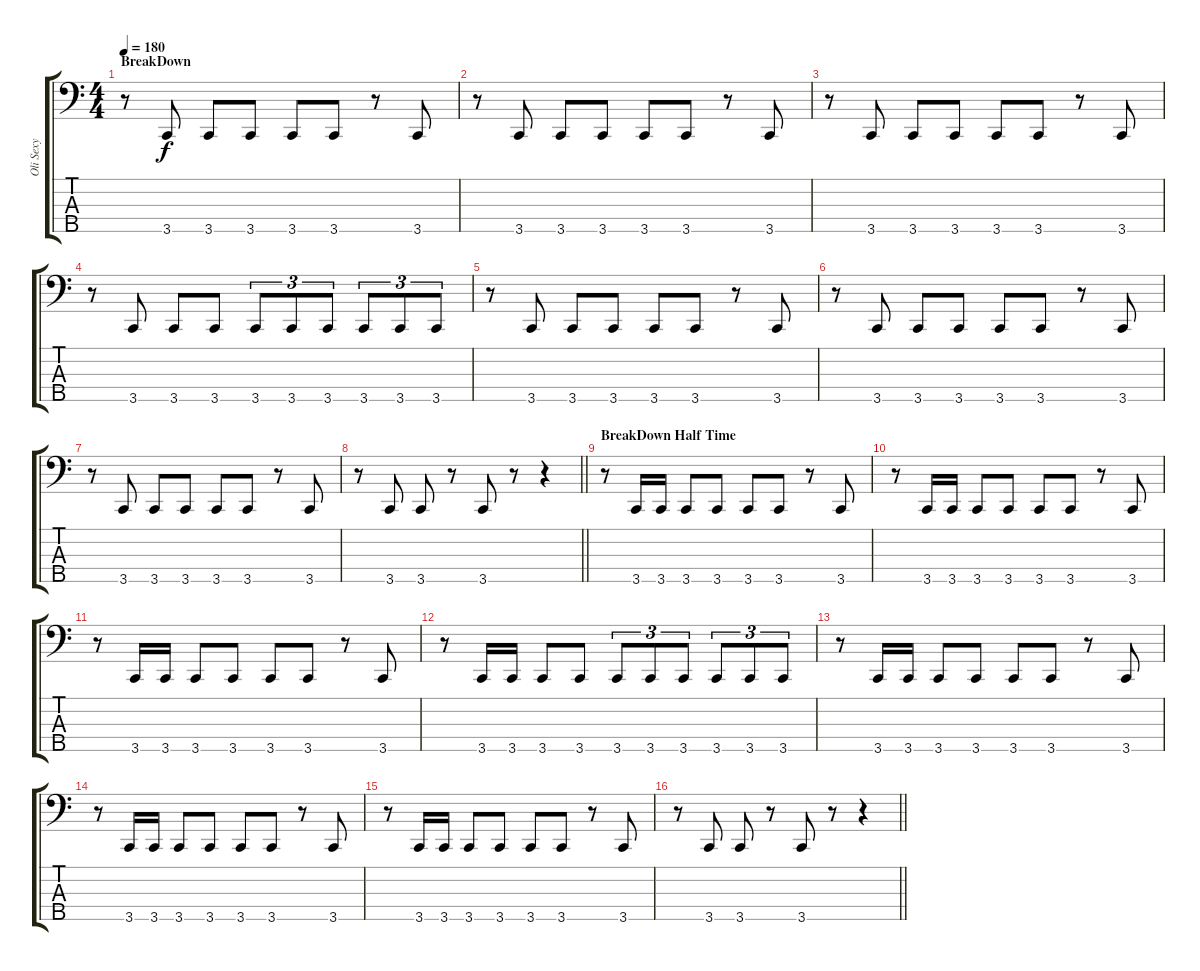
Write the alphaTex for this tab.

\track ("Oli Sexy" "Oli Sexy") {instrument electricbasspick}
\staff {score tabs}
\tuning (F2 C2 G1 D1 A0) {hide}
\ts (4 4)
\section ("" "BreakDown")
\tempo 180
\clef f4
\ks c
r.8{dy f} 3.5.8 3.5.8 3.5.8 3.5.8 3.5.8 r.8 3.5.8 |
r.8 3.5.8 3.5.8 3.5.8 3.5.8 3.5.8 r.8 3.5.8 |
r.8 3.5.8 3.5.8 3.5.8 3.5.8 3.5.8 r.8 3.5.8 |
r.8 3.5.8 3.5.8 3.5.8 3.5.8{tu (3 2)} 3.5.8{tu (3 2)} 3.5.8{tu (3 2)} 3.5.8{tu (3 2)} 3.5.8{tu (3 2)} 3.5.8{tu (3 2)} |
r.8 3.5.8 3.5.8 3.5.8 3.5.8 3.5.8 r.8 3.5.8 |
r.8 3.5.8 3.5.8 3.5.8 3.5.8 3.5.8 r.8 3.5.8 |
r.8 3.5.8 3.5.8 3.5.8 3.5.8 3.5.8 r.8 3.5.8 |
\barLineRight lightlight
r.8 3.5.8 3.5.8 r.8 3.5.8 r.8 r.4 |
\section ("" "BreakDown Half Time")
r.8 3.5.16 3.5.16 3.5.8 3.5.8 3.5.8 3.5.8 r.8 3.5.8 |
r.8 3.5.16 3.5.16 3.5.8 3.5.8 3.5.8 3.5.8 r.8 3.5.8 |
r.8 3.5.16 3.5.16 3.5.8 3.5.8 3.5.8 3.5.8 r.8 3.5.8 |
r.8 3.5.16 3.5.16 3.5.8 3.5.8 3.5.8{tu (3 2)} 3.5.8{tu (3 2)} 3.5.8{tu (3 2)} 3.5.8{tu (3 2)} 3.5.8{tu (3 2)} 3.5.8{tu (3 2)} |
r.8 3.5.16 3.5.16 3.5.8 3.5.8 3.5.8 3.5.8 r.8 3.5.8 |
r.8 3.5.16 3.5.16 3.5.8 3.5.8 3.5.8 3.5.8 r.8 3.5.8 |
r.8 3.5.16 3.5.16 3.5.8 3.5.8 3.5.8 3.5.8 r.8 3.5.8 |
\barLineRight lightlight
r.8 3.5.8 3.5.8 r.8 3.5.8 r.8 r.4
